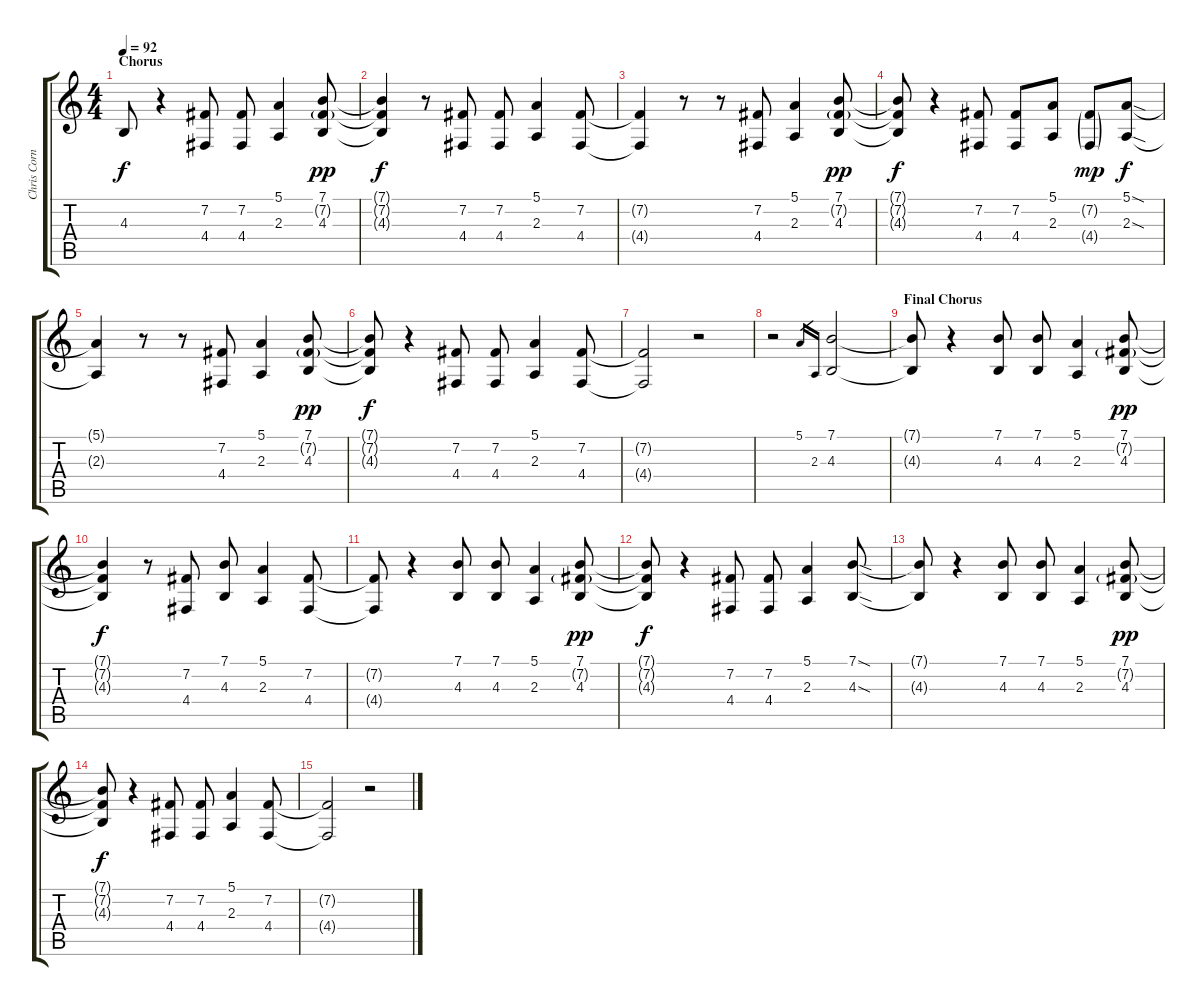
\track ("Chris Cornell" "Chris Corn") {instrument synthvoice}
\staff {score tabs}
\tuning (E4 B3 G3 D3 A2 E2) {hide}
\ts (4 4)
\section ("" "Chorus")
\tempo 92
\clef g2
\ks c
4.3{t}.8{dy f} r.4 (7.2 4.4).8 (7.2 4.4).8 (5.1 2.3).4 (7.1 7.2{g} 4.3).8{dy pp} |
(7.1{t} 7.2{t} 4.3{t}).4{dy f} r.8 (7.2 4.4).8 (7.2 4.4).8 (5.1 2.3).4 (7.2 4.4).8 |
(7.2{t} 4.4{t}).4 r.8 r.8 (7.2 4.4).8 (5.1 2.3).4 (7.1 7.2{g} 4.3).8{dy pp} |
(7.1{t} 7.2{t} 4.3{t}).8{dy f} r.4 (7.2 4.4).8 (7.2 4.4).8 (5.1 2.3).8 (7.2{g} 4.4{g}).8{dy mp} (5.1{sod} 2.3{sod}).8{dy f} |
(5.1{t} 2.3{t}).4 r.8 r.8 (7.2 4.4).8 (5.1 2.3).4 (7.1 7.2{g} 4.3).8{dy pp} |
(7.1{t} 7.2{t} 4.3{t}).8{dy f} r.4 (7.2 4.4).8 (7.2 4.4).8 (5.1 2.3).4 (7.2 4.4).8 |
(7.2{t} 4.4{t}).2 r.2 |
r.2 5.1.16{gr} 2.3.16{gr} (7.1 4.3).2 |
\section ("" "Final Chorus")
(7.1{t} 4.3{t}).8 r.4 (7.1 4.3).8 (7.1 4.3).8 (5.1 2.3).4 (7.1 7.2{g} 4.3).8{dy pp} |
(7.1{t} 7.2{t} 4.3{t}).4{dy f} r.8 (7.2 4.4).8 (7.1 4.3).8 (5.1 2.3).4 (7.2 4.4).8 |
(7.2{t} 4.4{t}).8 r.4 (7.1 4.3).8 (7.1 4.3).8 (5.1 2.3).4 (7.1 7.2{g} 4.3).8{dy pp} |
(7.1{t} 7.2{t} 4.3{t}).8{dy f} r.4 (7.2 4.4).8 (7.2 4.4).8 (5.1 2.3).4 (7.1{sod} 4.3{sod}).8 |
(7.1{t} 4.3{t}).8 r.4 (7.1 4.3).8 (7.1 4.3).8 (5.1 2.3).4 (7.1 7.2{g} 4.3).8{dy pp} |
(7.1{t} 7.2{t} 4.3{t}).8{dy f} r.4 (7.2 4.4).8 (7.2 4.4).8 (5.1 2.3).4 (7.2 4.4).8 |
(7.2{t} 4.4{t}).2 r.2
